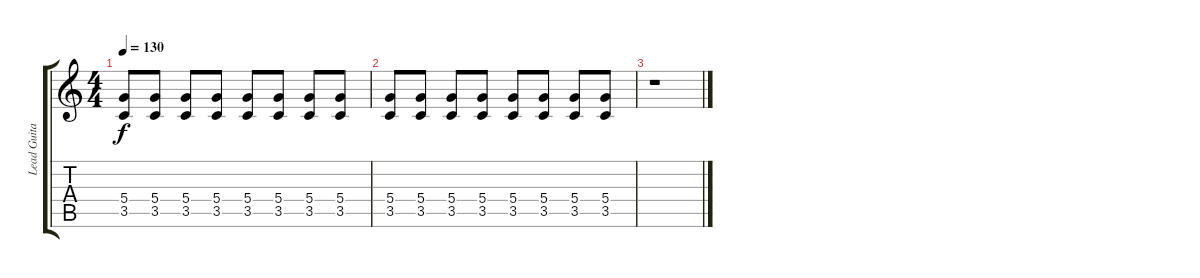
\track ("Lead Guitar" "Lead Guita") {instrument overdrivenguitar}
\staff {score tabs}
\tuning (E4 B3 G3 D3 A2 E2) {hide}
\ts (4 4)
\tempo 130
\clef g2
\ks c
(5.4 3.5).8{dy f} (5.4 3.5).8 (5.4 3.5).8 (5.4 3.5).8 (5.4 3.5).8 (5.4 3.5).8 (5.4 3.5).8 (5.4 3.5).8 |
(5.4 3.5).8 (5.4 3.5).8 (5.4 3.5).8 (5.4 3.5).8 (5.4 3.5).8 (5.4 3.5).8 (5.4 3.5).8 (5.4 3.5).8 |
r.1
